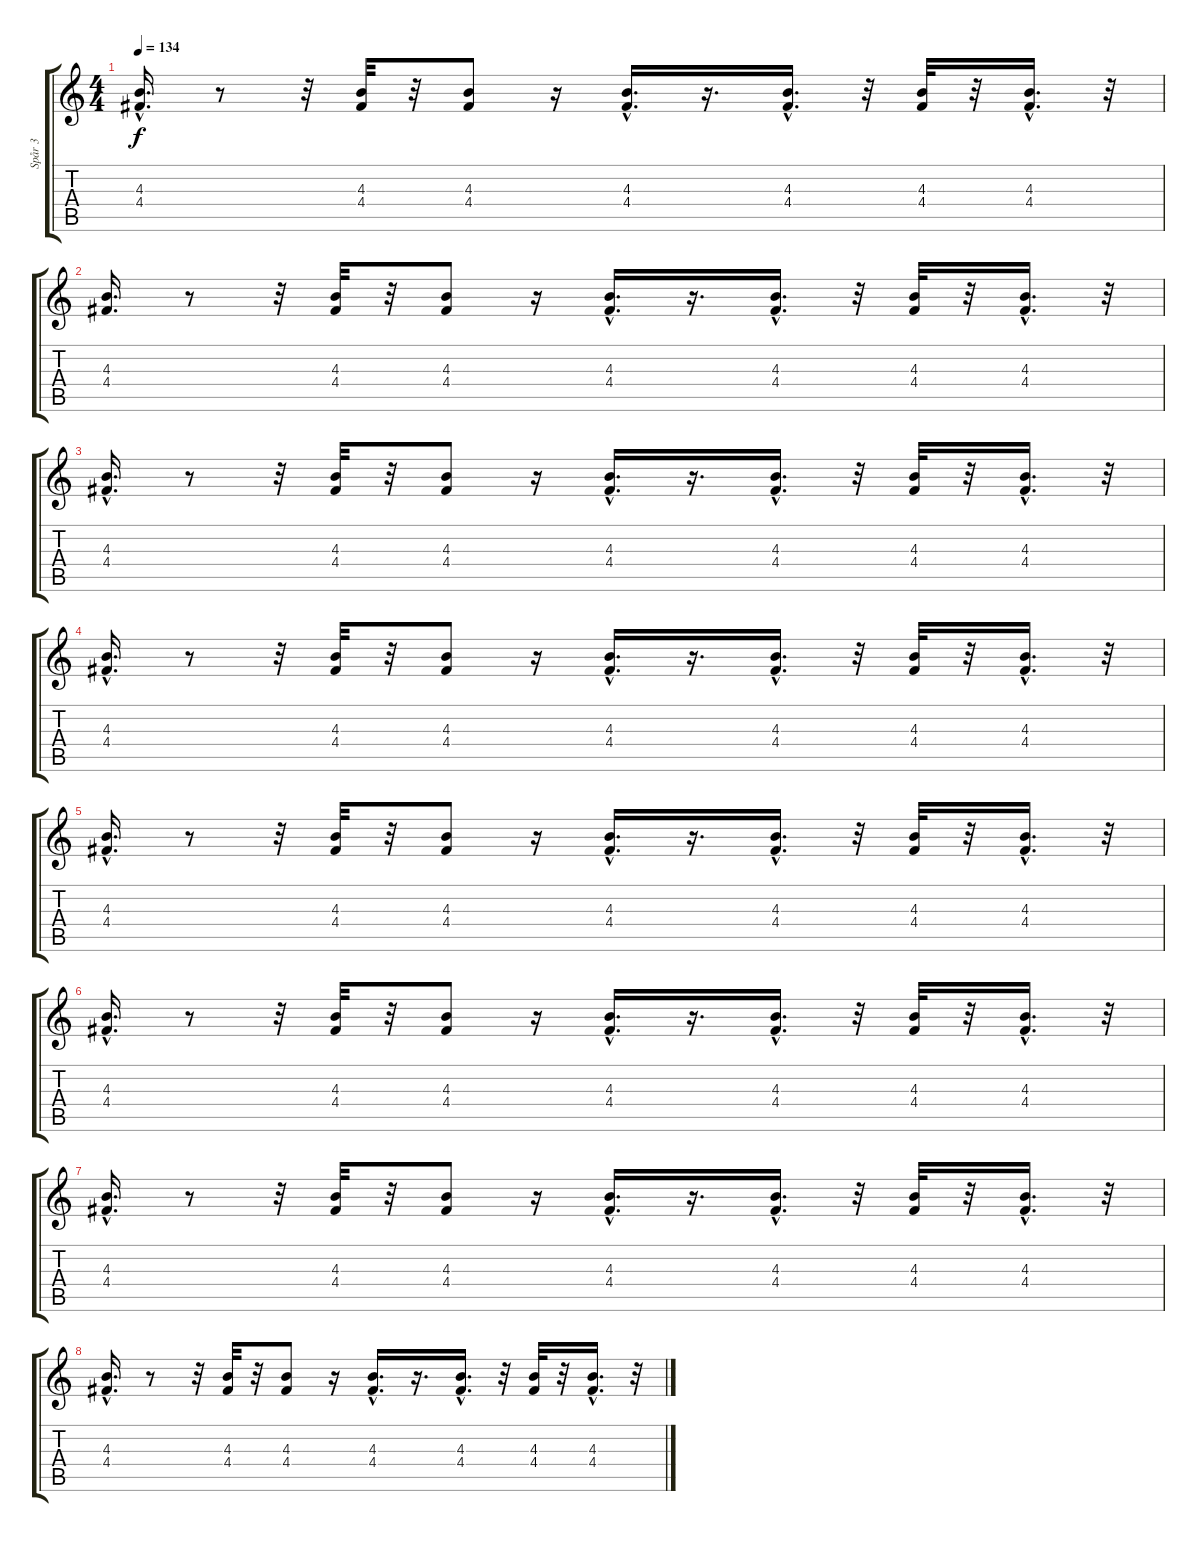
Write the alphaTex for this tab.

\track ("Spår 3" "Spår 3") {instrument overdrivenguitar}
\staff {score tabs}
\tuning (E4 B3 G3 D3 A2 E2) {hide}
\ts (4 4)
\tempo 134
\clef g2
\ks c
(4.3{hac} 4.4).16{d dy f} r.8 r.32 (4.3 4.4).32 r.32 (4.3 4.4).8 r.16 (4.3{hac} 4.4{hac}).16{d} r.16{d} (4.3{hac} 4.4{hac}).16{d} r.32 (4.3 4.4).32 r.32 (4.3{hac} 4.4).16{d} r.32 |
(4.3 4.4).16{d} r.8 r.32 (4.3 4.4).32 r.32 (4.3 4.4).8 r.16 (4.3{hac} 4.4{hac}).16{d} r.16{d} (4.3 4.4{hac}).16{d} r.32 (4.3 4.4).32 r.32 (4.3{hac} 4.4).16{d} r.32 |
(4.3{hac} 4.4).16{d} r.8 r.32 (4.3 4.4).32 r.32 (4.3 4.4).8 r.16 (4.3{hac} 4.4{hac}).16{d} r.16{d} (4.3 4.4{hac}).16{d} r.32 (4.3 4.4).32 r.32 (4.3{hac} 4.4).16{d} r.32 |
(4.3{hac} 4.4).16{d} r.8 r.32 (4.3 4.4).32 r.32 (4.3 4.4).8 r.16 (4.3{hac} 4.4{hac}).16{d} r.16{d} (4.3{hac} 4.4).16{d} r.32 (4.3 4.4).32 r.32 (4.3{hac} 4.4).16{d} r.32 |
(4.3{hac} 4.4).16{d} r.8 r.32 (4.3 4.4).32 r.32 (4.3 4.4).8 r.16 (4.3{hac} 4.4{hac}).16{d} r.16{d} (4.3{hac} 4.4{hac}).16{d} r.32 (4.3 4.4).32 r.32 (4.3{hac} 4.4).16{d} r.32 |
(4.3{hac} 4.4{hac}).16{d} r.8 r.32 (4.3 4.4).32 r.32 (4.3 4.4).8 r.16 (4.3{hac} 4.4{hac}).16{d} r.16{d} (4.3 4.4{hac}).16{d} r.32 (4.3 4.4).32 r.32 (4.3{hac} 4.4).16{d} r.32 |
(4.3{hac} 4.4{hac}).16{d} r.8 r.32 (4.3 4.4).32 r.32 (4.3 4.4).8 r.16 (4.3{hac} 4.4{hac}).16{d} r.16{d} (4.3{hac} 4.4).16{d} r.32 (4.3 4.4).32 r.32 (4.3{hac} 4.4).16{d} r.32 |
(4.3{hac} 4.4).16{d} r.8 r.32 (4.3 4.4).32 r.32 (4.3 4.4).8 r.16 (4.3{hac} 4.4{hac}).16{d} r.16{d} (4.3{hac} 4.4{hac}).16{d} r.32 (4.3 4.4).32 r.32 (4.3{hac} 4.4).16{d} r.32
